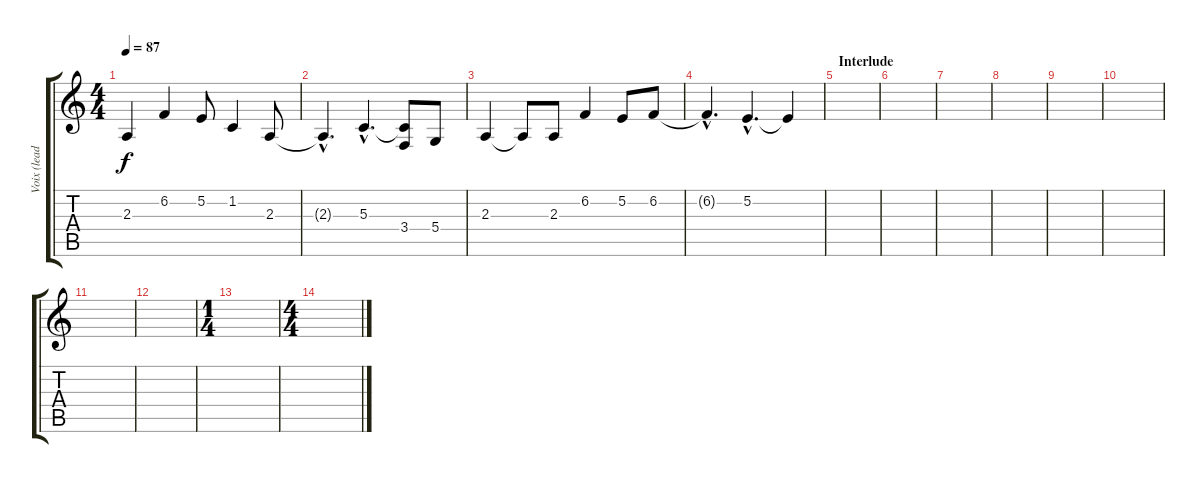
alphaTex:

\track ("Voix (lead)" "Voix (lead") {instrument lead1square}
\staff {score tabs}
\tuning (E4 B3 G3 D3 A2 E2) {hide}
\ts (4 4)
\tempo 87
\clef g2
\ks c
2.3.4{dy f} 6.2.4 5.2.8 1.2.4 2.3.8 |
2.3{hac t}.4{d} 5.3{hac}.4{d} (5.3{t} 3.4).8 5.4.8 |
2.3.4 2.3{t}.8 2.3.8 6.2.4 5.2.8 6.2.8 |
6.2{hac t}.4{d} 5.2{hac}.4{d} 5.2{t}.4 |
\section ("" "Interlude")
|
|
|
|
|
|
|
|
\ts (1 4)
|
\ts (4 4)
